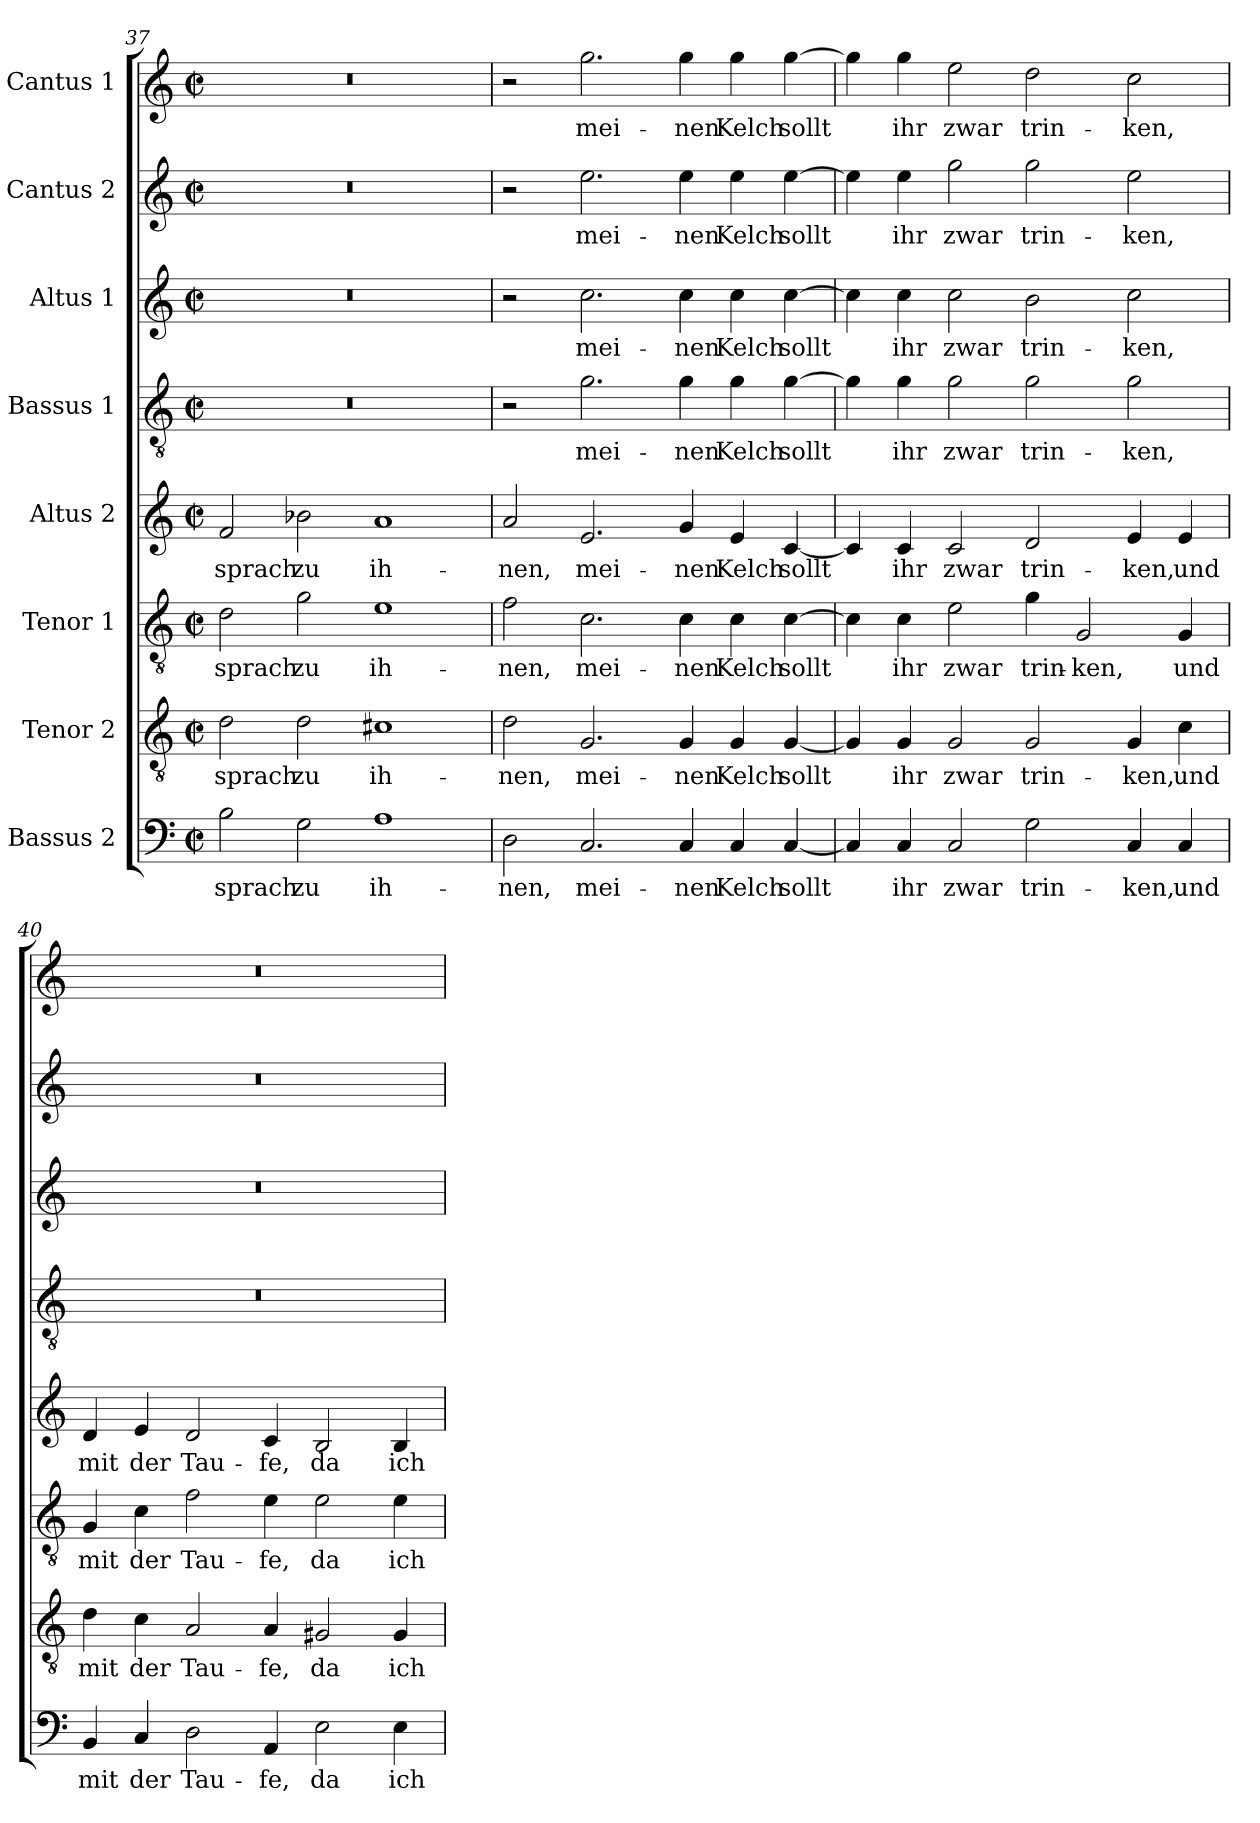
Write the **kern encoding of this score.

**kern	**text	**kern	**text	**kern	**text	**kern	**text	**kern	**text	**kern	**text	**kern	**text	**kern	**text
*part8	*part8	*part7	*part7	*part6	*part6	*part5	*part5	*part4	*part4	*part3	*part3	*part2	*part2	*part1	*part1
*staff8	*staff8	*staff7	*staff7	*staff6	*staff6	*staff5	*staff5	*staff4	*staff4	*staff3	*staff3	*staff2	*staff2	*staff1	*staff1
*I"Bassus 2	*	*I"Tenor 2	*	*I"Tenor 1	*	*I"Altus 2	*	*I"Bassus 1	*	*I"Altus 1	*	*I"Cantus 2	*	*I"Cantus 1	*
!!LO:LB:g=z
*clefF4	*	*clefGv2	*	*clefGv2	*	*clefG2	*	*clefGv2	*	*clefG2	*	*clefG2	*	*clefG2	*
*k[]	*	*k[]	*	*k[]	*	*k[]	*	*k[]	*	*k[]	*	*k[]	*	*k[]	*
*M4/2	*	*M4/2	*	*M4/2	*	*M4/2	*	*M4/2	*	*M4/2	*	*M4/2	*	*M4/2	*
*met(c|)	*	*met(c|)	*	*met(c|)	*	*met(c|)	*	*met(c|)	*	*met(c|)	*	*met(c|)	*	*met(c|)	*
=37	=37	=37	=37	=37	=37	=37	=37	=37	=37	=37	=37	=37	=37	=37	=37
!	!LO:LY:b	!	!LO:LY:b	!	!LO:LY:b	!	!LO:LY:b	!	!	!	!	!	!	!	!
2B\	sprach	2d\	sprach	2d\	sprach	2f/	sprach	0r	.	0r	.	0r	.	0r	.
!	!LO:LY:b	!	!LO:LY:b	!	!LO:LY:b	!	!LO:LY:b	!	!	!	!	!	!	!	!
2G\	zu	2d\	zu	2g\	zu	2b-X\	zu	.	.	.	.	.	.	.	.
!	!LO:LY:b	!	!LO:LY:b	!	!LO:LY:b	!	!LO:LY:b	!	!	!	!	!	!	!	!
1A	ih-	1c#X	ih-	1e	ih-	1a	ih-	.	.	.	.	.	.	.	.
=38	=38	=38	=38	=38	=38	=38	=38	=38	=38	=38	=38	=38	=38	=38	=38
!	!LO:LY:b	!	!LO:LY:b	!	!LO:LY:b	!	!LO:LY:b	!	!	!	!	!	!	!	!
2D\	-nen,	2d\	-nen,	2f\	-nen,	2a/	-nen,	2r	.	2r	.	2r	.	2r	.
!	!LO:LY:b	!	!LO:LY:b	!	!LO:LY:b	!	!LO:LY:b	!	!LO:LY:b	!	!LO:LY:b	!	!LO:LY:b	!	!LO:LY:b
2.C/	mei-	2.G/	mei-	2.c\	mei-	2.e/	mei-	2.g\	mei-	2.cc\	mei-	2.ee\	mei-	2.gg\	mei-
!	!LO:LY:b	!	!LO:LY:b	!	!LO:LY:b	!	!LO:LY:b	!	!LO:LY:b	!	!LO:LY:b	!	!LO:LY:b	!	!LO:LY:b
4C/	-nen	4G/	-nen	4c\	-nen	4g/	-nen	4g\	-nen	4cc\	-nen	4ee\	-nen	4gg\	-nen
!	!LO:LY:b	!	!LO:LY:b	!	!LO:LY:b	!	!LO:LY:b	!	!LO:LY:b	!	!LO:LY:b	!	!LO:LY:b	!	!LO:LY:b
4C/	Kelch	4G/	Kelch	4c\	Kelch	4e/	Kelch	4g\	Kelch	4cc\	Kelch	4ee\	Kelch	4gg\	Kelch
!	!LO:LY:b	!	!LO:LY:b	!	!LO:LY:b	!	!LO:LY:b	!	!LO:LY:b	!	!LO:LY:b	!	!LO:LY:b	!	!LO:LY:b
[4C/	sollt	[4G/	sollt	[4c\	sollt	[4c/	sollt	[4g\	sollt	[4cc\	sollt	[4ee\	sollt	[4gg\	sollt
=39	=39	=39	=39	=39	=39	=39	=39	=39	=39	=39	=39	=39	=39	=39	=39
4C/]	.	4G/]	.	4c\]	.	4c/]	.	4g\]	.	4cc\]	.	4ee\]	.	4gg\]	.
!	!LO:LY:b	!	!LO:LY:b	!	!LO:LY:b	!	!LO:LY:b	!	!LO:LY:b	!	!LO:LY:b	!	!LO:LY:b	!	!LO:LY:b
4C/	ihr	4G/	ihr	4c\	ihr	4c/	ihr	4g\	ihr	4cc\	ihr	4ee\	ihr	4gg\	ihr
!	!LO:LY:b	!	!LO:LY:b	!	!LO:LY:b	!	!LO:LY:b	!	!LO:LY:b	!	!LO:LY:b	!	!LO:LY:b	!	!LO:LY:b
2C/	zwar	2G/	zwar	2e\	zwar	2c/	zwar	2g\	zwar	2cc\	zwar	2gg\	zwar	2ee\	zwar
!	!LO:LY:b	!	!LO:LY:b	!	!LO:LY:b	!	!LO:LY:b	!	!LO:LY:b	!	!LO:LY:b	!	!LO:LY:b	!	!LO:LY:b
2G\	trin-	2G/	trin-	4g\	trin-	2d/	trin-	2g\	trin-	2b\	trin-	2gg\	trin-	2dd\	trin-
!	!	!	!	!	!LO:LY:b	!	!	!	!	!	!	!	!	!	!
.	.	.	.	2G/	-ken,	.	.	.	.	.	.	.	.	.	.
!	!LO:LY:b	!	!LO:LY:b	!	!	!	!LO:LY:b	!	!LO:LY:b	!	!LO:LY:b	!	!LO:LY:b	!	!LO:LY:b
4C/	-ken,	4G/	-ken,	.	.	4e/	-ken,	2g\	-ken,	2cc\	-ken,	2ee\	-ken,	2cc\	-ken,
!	!LO:LY:b	!	!LO:LY:b	!	!LO:LY:b	!	!LO:LY:b	!	!	!	!	!	!	!	!
4C/	und	4c\	und	4G/	und	4e/	und	.	.	.	.	.	.	.	.
!!LO:PB:g=z
=40	=40	=40	=40	=40	=40	=40	=40	=40	=40	=40	=40	=40	=40	=40	=40
!	!LO:LY:b	!	!LO:LY:b	!	!LO:LY:b	!	!LO:LY:b	!	!	!	!	!	!	!	!
4BB/	mit	4d\	mit	4G/	mit	4d/	mit	0r	.	0r	.	0r	.	0r	.
!	!LO:LY:b	!	!LO:LY:b	!	!LO:LY:b	!	!LO:LY:b	!	!	!	!	!	!	!	!
4C/	der	4c\	der	4c\	der	4e/	der	.	.	.	.	.	.	.	.
!	!LO:LY:b	!	!LO:LY:b	!	!LO:LY:b	!	!LO:LY:b	!	!	!	!	!	!	!	!
2D\	Tau-	2A/	Tau-	2f\	Tau-	2d/	Tau-	.	.	.	.	.	.	.	.
!	!LO:LY:b	!	!LO:LY:b	!	!LO:LY:b	!	!LO:LY:b	!	!	!	!	!	!	!	!
4AA/	-fe,	4A/	-fe,	4e\	-fe,	4c/	-fe,	.	.	.	.	.	.	.	.
!	!LO:LY:b	!	!LO:LY:b	!	!LO:LY:b	!	!LO:LY:b	!	!	!	!	!	!	!	!
2E\	da	2G#X/	da	2e\	da	2B/	da	.	.	.	.	.	.	.	.
!	!LO:LY:b	!	!LO:LY:b	!	!LO:LY:b	!	!LO:LY:b	!	!	!	!	!	!	!	!
4E\	ich	4G#/	ich	4e\	ich	4B/	ich	.	.	.	.	.	.	.	.
=	=	=	=	=	=	=	=	=	=	=	=	=	=	=	=
*-	*-	*-	*-	*-	*-	*-	*-	*-	*-	*-	*-	*-	*-	*-	*-
